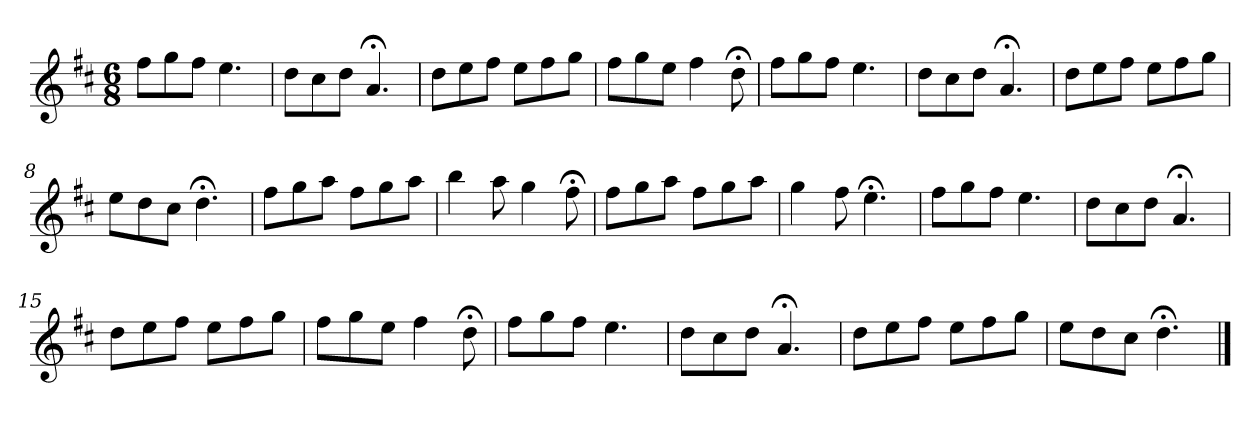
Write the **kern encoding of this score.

**kern
*part1
*staff1
*k[f#c#]
*D:
*M6/8
*MM120
=1
8ff#L
8gg
8ff#J
4.ee
=2
8ddL
8cc#
8ddJ
4.a;<
=3
8ddL
8ee
8ff#J
8eeL
8ff#
8ggJ
=4
8ff#L
8gg
8eeJ
4ff#
8dd;<
=5
8ff#L
8gg
8ff#J
4.ee
=6
8ddL
8cc#
8ddJ
4.a;<
=7
8ddL
8ee
8ff#J
8eeL
8ff#
8ggJ
=8
8eeL
8dd
8cc#J
4.dd;<
=9
8ff#L
8gg
8aaJ
8ff#L
8gg
8aaJ
=10
4bb
8aa
4gg
8ff#;<
=11
8ff#L
8gg
8aaJ
8ff#L
8gg
8aaJ
=12
4gg
8ff#
4.ee;<
=13
8ff#L
8gg
8ff#J
4.ee
=14
8ddL
8cc#
8ddJ
4.a;<
=15
8ddL
8ee
8ff#J
8eeL
8ff#
8ggJ
=16
8ff#L
8gg
8eeJ
4ff#
8dd;<
=17
8ff#L
8gg
8ff#J
4.ee
=18
8ddL
8cc#
8ddJ
4.a;<
=19
8ddL
8ee
8ff#J
8eeL
8ff#
8ggJ
=20
8eeL
8dd
8cc#J
4.dd;<
==
*-
